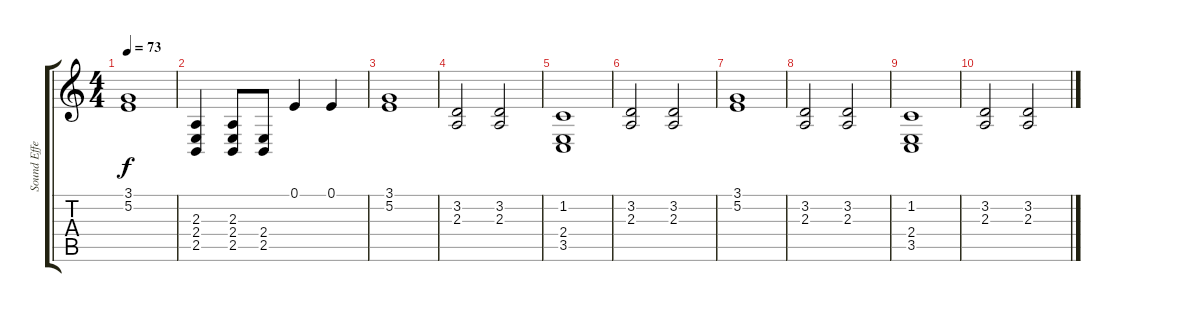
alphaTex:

\track ("Sound Effects" "Sound Effe") {instrument musicbox}
\staff {score tabs}
\tuning (E4 B3 G3 D3 A2 E2) {hide}
\ts (4 4)
\tempo 73
\clef g2
\ks c
(3.1 5.2).1{dy f} |
(2.3 2.4 2.5).4 (2.3 2.4 2.5).8 (2.4 2.5).8 0.1.4 0.1.4 |
(3.1 5.2).1 |
(3.2 2.3).2 (3.2 2.3).2 |
(1.2 2.4 3.5).1 |
(3.2 2.3).2 (3.2 2.3).2 |
(3.1 5.2).1 |
(3.2 2.3).2 (3.2 2.3).2 |
(1.2 2.4 3.5).1 |
(3.2 2.3).2 (3.2 2.3).2
